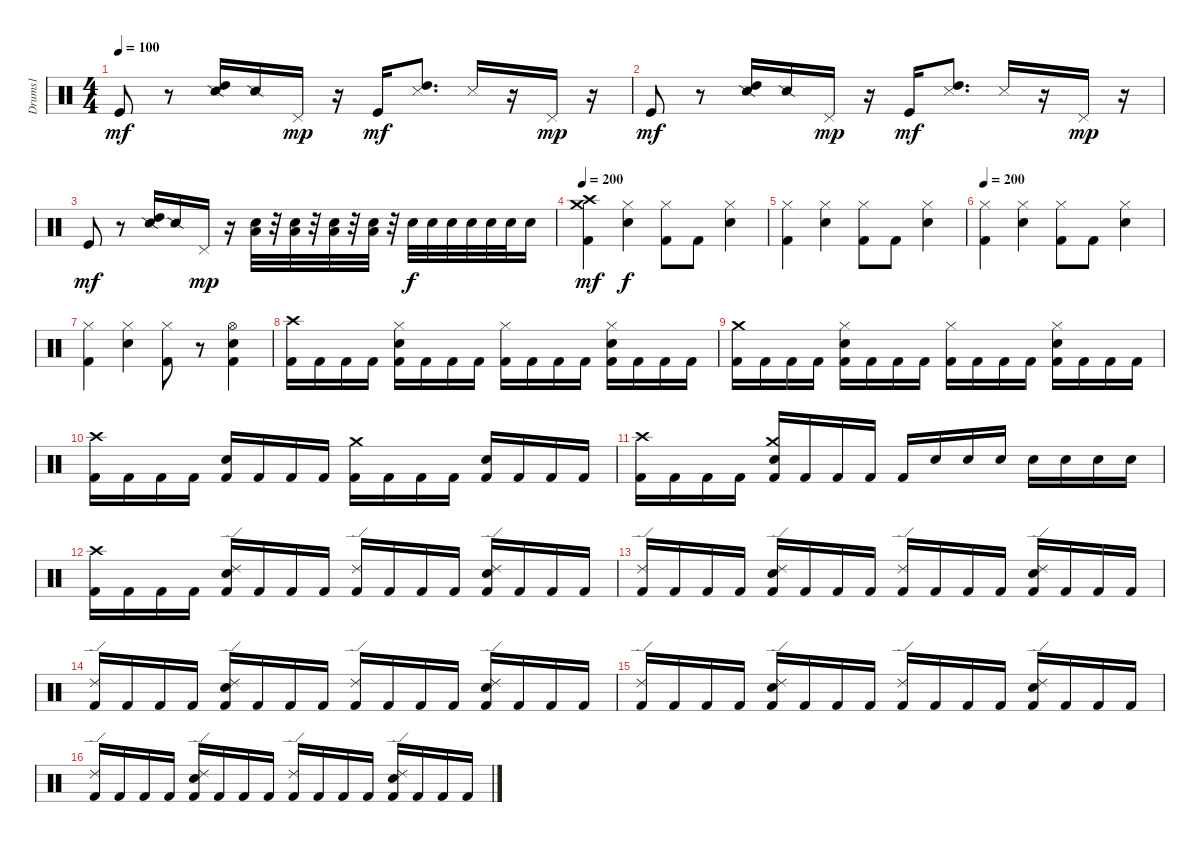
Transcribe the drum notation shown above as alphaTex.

\track ("Drums1" "Drums1") {instrument percussion}
\staff {score}
\articulation defaults
\ts (4 4)
\tempo 100
\clef neutral
\ks c "Kick (hit)".8{dy mf}
r.8 ("High Tom (hit)" "Snare (side stick) 2").16 "Snare (side stick) 2".16 "Pedal Hi-Hat (hit)".16{dy mp} r.16 "Kick (hit)".16{dy mf} ("High Tom (hit)" "Snare (side stick) 3").8{d} "Snare (side stick) 3".16 r.16 "Pedal Hi-Hat (hit)".16{dy mp} r.16 |
"Kick (hit)".8{dy mf} r.8 ("High Tom (hit)" "Snare (side stick) 2").16 "Snare (side stick) 2".16 "Pedal Hi-Hat (hit)".16{dy mp} r.16 "Kick (hit)".16{dy mf} ("High Tom (hit)" "Snare (side stick) 3").8{d} "Snare (side stick) 3".16 r.16 "Pedal Hi-Hat (hit)".16{dy mp} r.16 |
"Kick (hit)".8{dy mf} r.8 ("High Tom (hit)" "Snare (side stick) 2").16 "Snare (side stick) 2".16 "Pedal Hi-Hat (hit)".16{dy mp} r.16 ("Snare (hit) 2" "Low Tom (hit)").32 r.32 ("Snare (hit) 2" "Low Tom (hit)").32 r.32 ("Snare (hit) 2" "Low Tom (hit)").32 r.32 ("Snare (hit) 2" "Low Tom (hit)").32 r.32 "Snare (hit) 2".32{dy f} "Snare (hit) 2".32 "Snare (hit) 2".32 "Snare (hit) 2".32 "Snare (hit) 2".32 "Snare (hit) 2".32 "Snare (hit) 2".16 |
\tempo 200
("Crash high (hit)" "Crash medium (hit)" "Kick (hit) 2").4{dy mf} ("Hi-Hat (closed)" "Snare (hit) 2").4{dy f} ("Hi-Hat (closed)" "Kick (hit) 2").8 "Kick (hit) 2".8 ("Hi-Hat (closed)" "Snare (hit) 2").4 |
("Hi-Hat (closed)" "Kick (hit) 2").4 ("Hi-Hat (closed)" "Snare (hit) 2").4 ("Hi-Hat (closed)" "Kick (hit) 2").8 "Kick (hit) 2".8 ("Hi-Hat (closed)" "Snare (hit) 2").4 |
\tempo 200
("Hi-Hat (closed)" "Kick (hit) 2").4 ("Hi-Hat (closed)" "Snare (hit) 2").4 ("Hi-Hat (closed)" "Kick (hit) 2").8 "Kick (hit) 2".8 ("Hi-Hat (closed)" "Snare (hit) 2").4 |
("Hi-Hat (closed)" "Kick (hit) 2").4 ("Hi-Hat (closed)" "Snare (hit) 2").4 ("Hi-Hat (closed)" "Kick (hit) 2").8 r.8 ("Hi-Hat (open)" "Snare (hit) 2" "Kick (hit) 2").4 |
("Crash high (hit)" "Kick (hit) 2").16 "Kick (hit) 2".16 "Kick (hit) 2".16 "Kick (hit) 2".16 ("Hi-Hat (closed)" "Snare (hit) 2" "Kick (hit) 2").16 "Kick (hit) 2".16 "Kick (hit) 2".16 "Kick (hit) 2".16 ("Hi-Hat (closed)" "Kick (hit) 2").16 "Kick (hit) 2".16 "Kick (hit) 2".16 "Kick (hit) 2".16 ("Hi-Hat (closed)" "Snare (hit) 2" "Kick (hit) 2").16 "Kick (hit) 2".16 "Kick (hit) 2".16 "Kick (hit) 2".16 |
("Crash medium (hit)" "Kick (hit) 2").16 "Kick (hit) 2".16 "Kick (hit) 2".16 "Kick (hit) 2".16 ("Hi-Hat (closed)" "Snare (hit) 2" "Kick (hit) 2").16 "Kick (hit) 2".16 "Kick (hit) 2".16 "Kick (hit) 2".16 ("Hi-Hat (closed)" "Kick (hit) 2").16 "Kick (hit) 2".16 "Kick (hit) 2".16 "Kick (hit) 2".16 ("Hi-Hat (closed)" "Snare (hit) 2" "Kick (hit) 2").16 "Kick (hit) 2".16 "Kick (hit) 2".16 "Kick (hit) 2".16 |
("Crash high (hit)" "Kick (hit) 2").16 "Kick (hit) 2".16 "Kick (hit) 2".16 "Kick (hit) 2".16 ("Snare (hit) 2" "Kick (hit) 2").16 "Kick (hit) 2".16 "Kick (hit) 2".16 "Kick (hit) 2".16 ("Crash medium (hit)" "Kick (hit) 2").16 "Kick (hit) 2".16 "Kick (hit) 2".16 "Kick (hit) 2".16 ("Snare (hit) 2" "Kick (hit) 2").16 "Kick (hit) 2".16 "Kick (hit) 2".16 "Kick (hit) 2".16 |
("Crash high (hit)" "Kick (hit) 2").16 "Kick (hit) 2".16 "Kick (hit) 2".16 "Kick (hit) 2".16 ("Crash medium (hit)" "Snare (hit) 2" "Kick (hit) 2").16 "Kick (hit) 2".16 "Kick (hit) 2".16 "Kick (hit) 2".16 "Kick (hit) 2".16 "Snare (hit) 2".16 "Snare (hit) 2".16 "Snare (hit) 2".16 "Snare (hit) 2".16 "Snare (hit) 2".16 "Snare (hit) 2".16 "Snare (hit) 2".16 |
("Crash high (hit)" "Kick (hit) 2").16 "Kick (hit) 2".16 "Kick (hit) 2".16 "Kick (hit) 2".16 ("Ride (edge) 2" "Snare (hit) 2" "Kick (hit) 2").16 "Kick (hit) 2".16 "Kick (hit) 2".16 "Kick (hit) 2".16 ("Ride (edge) 2" "Kick (hit) 2").16 "Kick (hit) 2".16 "Kick (hit) 2".16 "Kick (hit) 2".16 ("Ride (edge) 2" "Snare (hit) 2" "Kick (hit) 2").16 "Kick (hit) 2".16 "Kick (hit) 2".16 "Kick (hit) 2".16 |
("Ride (edge) 2" "Kick (hit) 2").16 "Kick (hit) 2".16 "Kick (hit) 2".16 "Kick (hit) 2".16 ("Ride (edge) 2" "Snare (hit) 2" "Kick (hit) 2").16 "Kick (hit) 2".16 "Kick (hit) 2".16 "Kick (hit) 2".16 ("Ride (edge) 2" "Kick (hit) 2").16 "Kick (hit) 2".16 "Kick (hit) 2".16 "Kick (hit) 2".16 ("Ride (edge) 2" "Snare (hit) 2" "Kick (hit) 2").16 "Kick (hit) 2".16 "Kick (hit) 2".16 "Kick (hit) 2".16 |
("Ride (edge) 2" "Kick (hit) 2").16 "Kick (hit) 2".16 "Kick (hit) 2".16 "Kick (hit) 2".16 ("Ride (edge) 2" "Snare (hit) 2" "Kick (hit) 2").16 "Kick (hit) 2".16 "Kick (hit) 2".16 "Kick (hit) 2".16 ("Ride (edge) 2" "Kick (hit) 2").16 "Kick (hit) 2".16 "Kick (hit) 2".16 "Kick (hit) 2".16 ("Ride (edge) 2" "Snare (hit) 2" "Kick (hit) 2").16 "Kick (hit) 2".16 "Kick (hit) 2".16 "Kick (hit) 2".16 |
("Ride (edge) 2" "Kick (hit) 2").16 "Kick (hit) 2".16 "Kick (hit) 2".16 "Kick (hit) 2".16 ("Ride (edge) 2" "Snare (hit) 2" "Kick (hit) 2").16 "Kick (hit) 2".16 "Kick (hit) 2".16 "Kick (hit) 2".16 ("Ride (edge) 2" "Kick (hit) 2").16 "Kick (hit) 2".16 "Kick (hit) 2".16 "Kick (hit) 2".16 ("Ride (edge) 2" "Snare (hit) 2" "Kick (hit) 2").16 "Kick (hit) 2".16 "Kick (hit) 2".16 "Kick (hit) 2".16 |
("Ride (edge) 2" "Kick (hit) 2").16 "Kick (hit) 2".16 "Kick (hit) 2".16 "Kick (hit) 2".16 ("Ride (edge) 2" "Snare (hit) 2" "Kick (hit) 2").16 "Kick (hit) 2".16 "Kick (hit) 2".16 "Kick (hit) 2".16 ("Ride (edge) 2" "Kick (hit) 2").16 "Kick (hit) 2".16 "Kick (hit) 2".16 "Kick (hit) 2".16 ("Ride (edge) 2" "Snare (hit) 2" "Kick (hit) 2").16 "Kick (hit) 2".16 "Kick (hit) 2".16 "Kick (hit) 2".16
